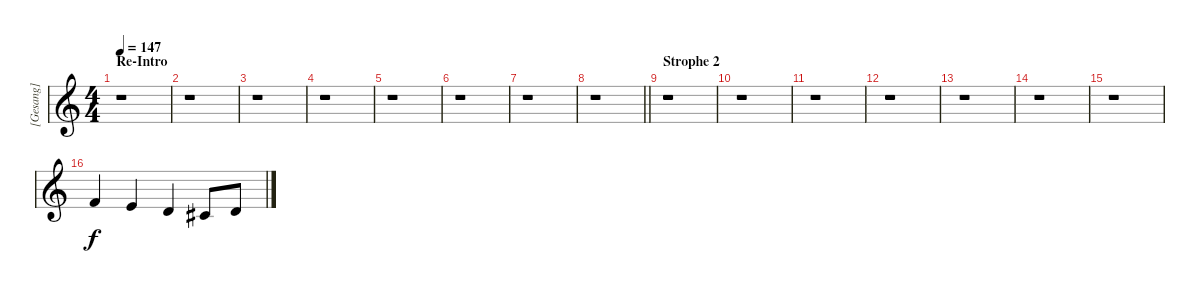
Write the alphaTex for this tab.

\track ("[Gesang]" "[Gesang]") {instrument altosax}
\staff {score}
\tuning (E4 B3 G3 D3 A2 E2) {hide}
\ts (4 4)
\section ("" "Re-Intro")
\tempo 147
\clef g2
\ks c
r.1{dy f} |
r.1 |
r.1 |
r.1 |
r.1 |
r.1 |
r.1 |
\barLineRight lightlight
r.1 |
\section ("" "Strophe 2")
r.1 |
r.1 |
r.1 |
r.1 |
r.1 |
r.1 |
r.1 |
6.2.4 5.2.4 3.2.4 2.2.8 7.3.8
